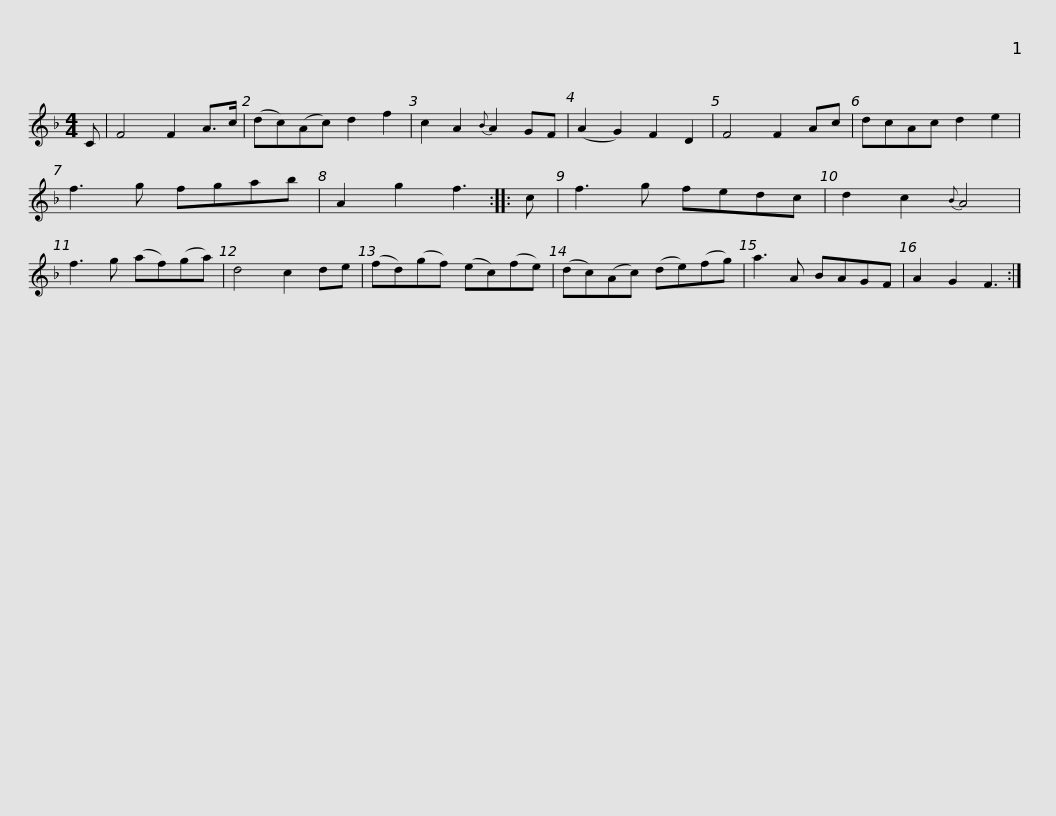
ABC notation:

X:1
L:1/8
M:4/4
I:linebreak $
K:F
V:1 treble
V:1
 C | F4 F2 A>c | (dc)(Ac) d2 f2 | c2 A2{B} A2 GF | (A2 G2) F2 D2 | %5
 F4 F2 Ac | dcAc d2 e2 | f3 g fgab |$ A2 g2 f3 :: c | %10
 f3 g fedc | d2 c2{B} A4 | f3 g (af)(ga) | d4 c2 de | (fd)(gf) (ec)(fe) | %15
 (dc)(Ac) (de)(fg) |$ a3 A BAGF | A2 G2 F3 :| %18
